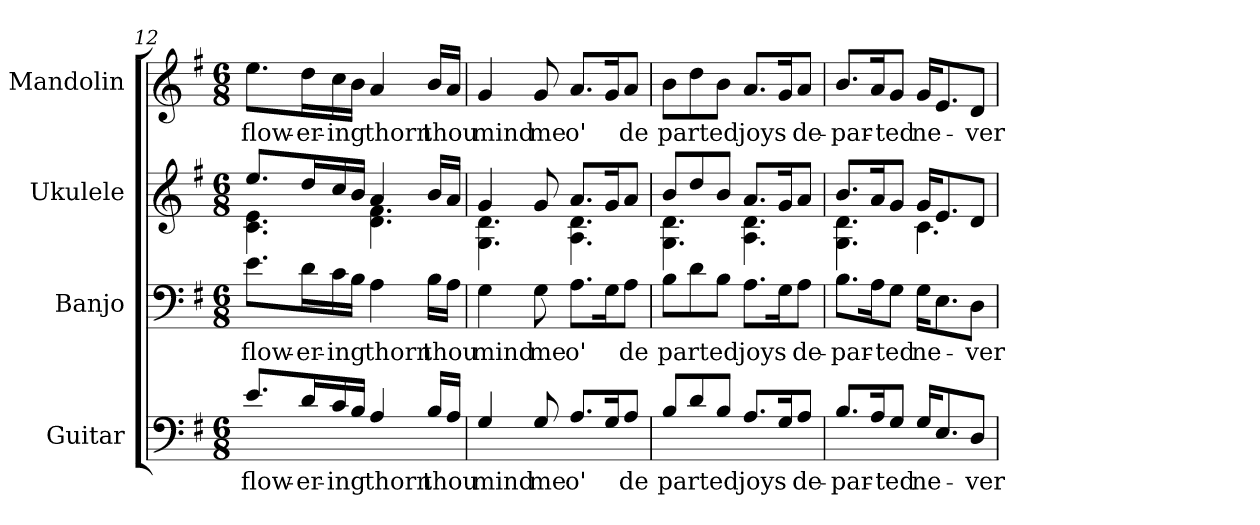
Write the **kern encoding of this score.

**kern	**text	**kern	**text	**kern	**kern	**text
*part4	*part4	*part3	*part3	*part2	*part1	*part1
*staff4	*staff4	*staff3	*staff3	*staff2	*staff1	*staff1
*I"Guitar	*	*I"Banjo	*	*I"Ukulele	*I"Mandolin	*
*I'G	*	*I'B	*	*I'U	*I'M	*
*	*	*	*	*	*clefG2	*
*k[f#]	*	*k[f#]	*	*k[f#]	*k[f#]	*
*G:	*	*G:	*	*G:	*G:	*
*M6/8	*	*M6/8	*	*M6/8	*M6/8	*
=12	=12	=12	=12	=12	=12	=12
!	!LO:LY:b:color=#000000	!	!	!	!	!
!	!	!	!LO:LY:b:color=#000000	!	!	!
*	*	*	*	*^	*	*
!	!	!	!	!	!	!	!LO:LY:b:color=#000000
8.ei/L	flow-	8.ei\L	flow-	8.eei/L	4.ci\ 4.ei	8.eei\L	flow-
!	!LO:LY:b:color=#000000	!	!	!	!	!	!
!	!	!	!LO:LY:b:color=#000000	!	!	!	!
!	!	!	!	!	!	!	!LO:LY:b:color=#000000
16di/L	-er-	16di\L	-er-	16ddi/L	.	16ddi\L	-er-
!	!LO:LY:b:color=#000000	!	!	!	!	!	!
!	!	!	!LO:LY:b:color=#000000	!	!	!	!
!	!	!	!	!	!	!	!LO:LY:b:color=#000000
16ci/	-ing	16ci\	-ing	16cci/	.	16cci\	-ing
16Bi/JJ	.	16Bi\JJ	.	16bi/JJ	.	16bi\JJ	.
!	!LO:LY:b:color=#000000	!	!	!	!	!	!
!	!	!	!LO:LY:b:color=#000000	!	!	!	!
!	!	!	!	!	!	!	!LO:LY:b:color=#000000
4Ai/	thorn	4Ai\	thorn	4ai/	4.di\ 4.f#i	4ai/	thorn
!	!LO:LY:b:color=#000000	!	!	!	!	!	!
!	!	!	!LO:LY:b:color=#000000	!	!	!	!
!	!	!	!	!	!	!	!LO:LY:b:color=#000000
16Bi/LL	thou	16Bi\LL	thou	16bi/LL	.	16bi/LL	thou
16Ai/JJ	.	16Ai\JJ	.	16ai/JJ	.	16ai/JJ	.
!!LO:LB:g=z
=13	=13	=13	=13	=13	=13	=13	=13
!	!LO:LY:b:color=#000000	!	!	!	!	!	!
!	!	!	!LO:LY:b:color=#000000	!	!	!	!
!	!	!	!	!	!	!	!LO:LY:b:color=#000000
4Gi/	mind	4Gi\	mind	4gi/	4.Gi\ 4.di	4gi/	mind
!	!LO:LY:b:color=#000000	!	!	!	!	!	!
!	!	!	!LO:LY:b:color=#000000	!	!	!	!
!	!	!	!	!	!	!	!LO:LY:b:color=#000000
8Gi/	me	8Gi\	me	8gi/	.	8gi/	me
!	!LO:LY:b:color=#000000	!	!	!	!	!	!
!	!	!	!LO:LY:b:color=#000000	!	!	!	!
!	!	!	!	!	!	!	!LO:LY:b:color=#000000
8.Ai/L	o'	8.Ai\L	o'	8.ai/L	4.Ai\ 4.di	8.ai/L	o'
16Gi/k	.	16Gi\k	.	16gi/k	.	16gi/k	.
!	!LO:LY:b:color=#000000	!	!	!	!	!	!
!	!	!	!LO:LY:b:color=#000000	!	!	!	!
!	!	!	!	!	!	!	!LO:LY:b:color=#000000
8Ai/J	de	8Ai\J	de	8ai/J	.	8ai/J	de
=14	=14	=14	=14	=14	=14	=14	=14
!	!LO:LY:b:color=#000000	!	!	!	!	!	!
!	!	!	!LO:LY:b:color=#000000	!	!	!	!
!	!	!	!	!	!	!	!LO:LY:b:color=#000000
8Bi/L	part	8Bi\L	part	8bi/L	4.Gi\ 4.di	8bi\L	part
8di/	.	8di\	.	8ddi/	.	8ddi\	.
!	!LO:LY:b:color=#000000	!	!	!	!	!	!
!	!	!	!LO:LY:b:color=#000000	!	!	!	!
!	!	!	!	!	!	!	!LO:LY:b:color=#000000
8Bi/J	ed	8Bi\J	ed	8bi/J	.	8bi\J	ed
!	!LO:LY:b:color=#000000	!	!	!	!	!	!
!	!	!	!LO:LY:b:color=#000000	!	!	!	!
!	!	!	!	!	!	!	!LO:LY:b:color=#000000
8.Ai/L	joys	8.Ai\L	joys	8.ai/L	4.Ai\ 4.di	8.ai/L	joys
16Gi/k	.	16Gi\k	.	16gi/k	.	16gi/k	.
!	!LO:LY:b:color=#000000	!	!	!	!	!	!
!	!	!	!LO:LY:b:color=#000000	!	!	!	!
!	!	!	!	!	!	!	!LO:LY:b:color=#000000
8Ai/J	de-	8Ai\J	de-	8ai/J	.	8ai/J	de-
=15	=15	=15	=15	=15	=15	=15	=15
!	!LO:LY:b:color=#000000	!	!	!	!	!	!
!	!	!	!LO:LY:b:color=#000000	!	!	!	!
!	!	!	!	!	!	!	!LO:LY:b:color=#000000
8.Bi/L	-par-	8.Bi\L	-par-	8.bi/L	4.Gi\ 4.di	8.bi/L	-par-
16Ai/k	.	16Ai\k	.	16ai/k	.	16ai/k	.
!	!LO:LY:b:color=#000000	!	!	!	!	!	!
!	!	!	!LO:LY:b:color=#000000	!	!	!	!
!	!	!	!	!	!	!	!LO:LY:b:color=#000000
8Gi/J	-ted	8Gi\J	-ted	8gi/J	.	8gi/J	-ted
!	!LO:LY:b:color=#000000	!	!	!	!	!	!
!	!	!	!LO:LY:b:color=#000000	!	!	!	!
!	!	!	!	!	!	!	!LO:LY:b:color=#000000
16Gi/KL	ne-	16Gi\KL	ne-	16gi/KL	4.ci\	16gi/KL	ne-
8.Ei/	.	8.Ei\	.	8.ei/	.	8.ei/	.
!	!LO:LY:b:color=#000000	!	!	!	!	!	!
!	!	!	!LO:LY:b:color=#000000	!	!	!	!
!	!	!	!	!	!	!	!LO:LY:b:color=#000000
8Di/J	-ver	8Di\J	-ver	8di/J	.	8di/J	-ver
*	*	*	*	*v	*v	*	*
=	=	=	=	=	=	=
*-	*-	*-	*-	*-	*-	*-
